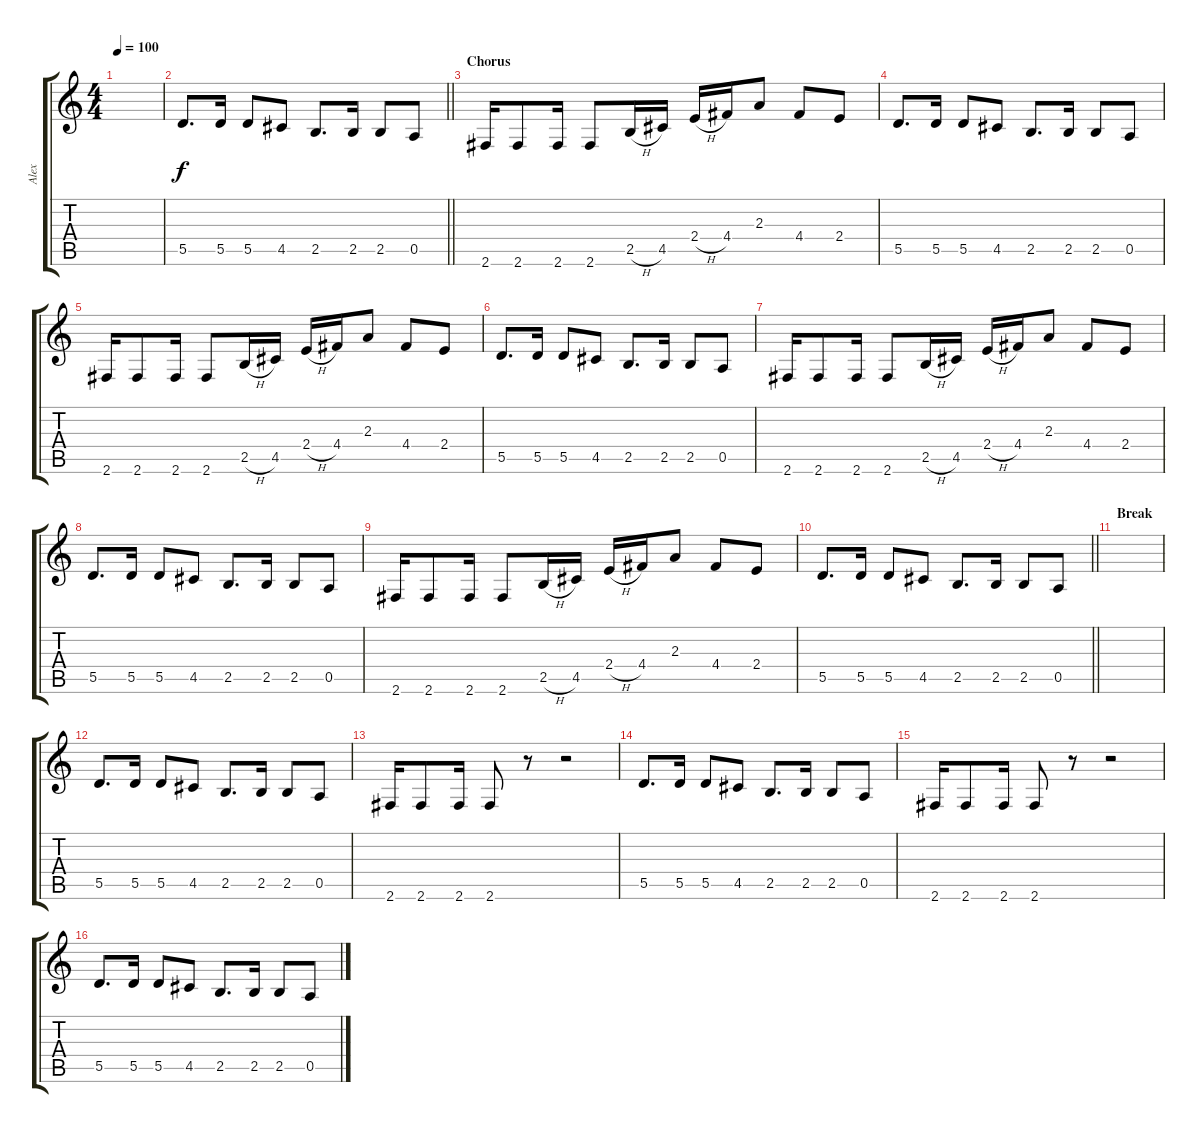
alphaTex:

\track ("Alex" "Alex") {instrument overdrivenguitar}
\staff {score tabs}
\tuning (E4 B3 G3 D3 A2 E2) {hide}
\ts (4 4)
\tempo 100
\clef g2
\ks c
|
\barLineRight lightlight
5.5.8{d} 5.5.16 5.5.8 4.5.8 2.5.8{d} 2.5.16 2.5.8 0.5.8 |
\section ("" "Chorus")
2.6.16 2.6.8 2.6.16 2.6.8 2.5{h}.16 4.5.16 2.4{h}.16 4.4.16 2.3.8 4.4.8 2.4.8 |
5.5.8{d} 5.5.16 5.5.8 4.5.8 2.5.8{d} 2.5.16 2.5.8 0.5.8 |
2.6.16 2.6.8 2.6.16 2.6.8 2.5{h}.16 4.5.16 2.4{h}.16 4.4.16 2.3.8 4.4.8 2.4.8 |
5.5.8{d} 5.5.16 5.5.8 4.5.8 2.5.8{d} 2.5.16 2.5.8 0.5.8 |
2.6.16 2.6.8 2.6.16 2.6.8 2.5{h}.16 4.5.16 2.4{h}.16 4.4.16 2.3.8 4.4.8 2.4.8 |
5.5.8{d} 5.5.16 5.5.8 4.5.8 2.5.8{d} 2.5.16 2.5.8 0.5.8 |
2.6.16 2.6.8 2.6.16 2.6.8 2.5{h}.16 4.5.16 2.4{h}.16 4.4.16 2.3.8 4.4.8 2.4.8 |
\barLineRight lightlight
5.5.8{d} 5.5.16 5.5.8 4.5.8 2.5.8{d} 2.5.16 2.5.8 0.5.8 |
\section ("" "Break")
|
5.5.8{d} 5.5.16 5.5.8 4.5.8 2.5.8{d} 2.5.16 2.5.8 0.5.8 |
2.6.16 2.6.8 2.6.16 2.6.8 r.8 r.2 |
5.5.8{d} 5.5.16 5.5.8 4.5.8 2.5.8{d} 2.5.16 2.5.8 0.5.8 |
2.6.16 2.6.8 2.6.16 2.6.8 r.8 r.2 |
5.5.8{d} 5.5.16 5.5.8 4.5.8 2.5.8{d} 2.5.16 2.5.8 0.5.8
